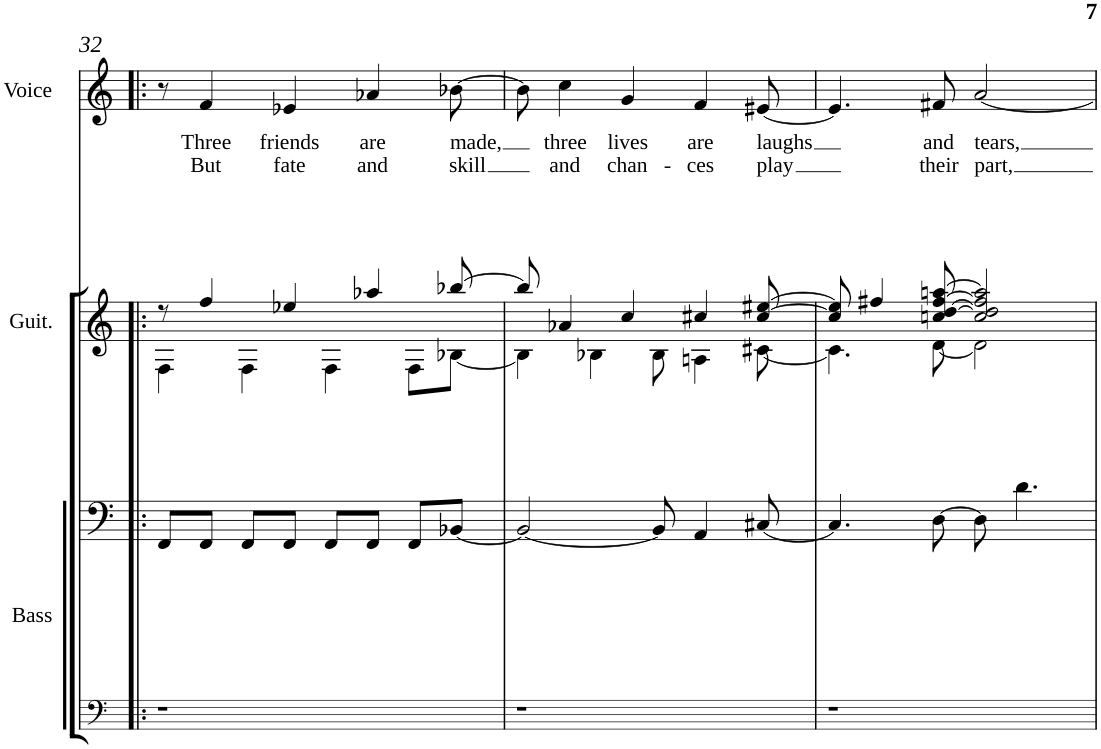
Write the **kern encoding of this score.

**kern	**kern	**kern	**kern	**text	**text	**kern
*part4	*part4	*part3	*part2	*part2	*part2	*part1
*staff5	*staff4	*staff3	*staff2	*staff2	*staff2	*staff1
*I"Bass guitar	*	*I"Guitar	*I"Voice	*	*	*I"Voice
*I'Bass	*	*I'Guit.	*I'Voice	*	*	*I'Voice
!!LO:PB:g=z
*clefF4	*clefF4	*clefG2	*clefG2	*	*	*clefG2
*Trd7c12	*Trd7c12	*Trd7c12	*	*	*	*
*k[]	*k[]	*k[]	*k[]	*	*	*k[]
*M4/4	*M4/4	*M4/4	*M4/4	*	*	*M4/4
=32!|:	=32!|:	=32!|:	=32!|:	=32!|:	=32!|:	=32!|:
*	*	*^	*	*	*	*
1r	8FF/L	8r	4F\	8r	.	.	1r
!	!	!	!	!	!LO:LY:b	!LO:LY:b	!
.	8FF/J	4ff/	.	4f/	Three	But	.
.	8FF/L	.	4F\	.	.	.	.
!	!	!	!	!	!LO:LY:b	!LO:LY:b	!
.	8FF/J	4ee-X/	.	4e-X/	friends	fate	.
.	8FF/L	.	4F\	.	.	.	.
!	!	!	!	!	!LO:LY:b	!LO:LY:b	!
.	8FF/J	4aa-X/	.	4a-X/	are	and	.
.	8FF/L	.	8F\L	.	.	.	.
!	!	!	!	!	!LO:LY:b	!LO:LY:b	!
.	[<8BB-X/J	[>8bb-X/	[<8B-X\J	[>8b-X\	made,	skill	.
=33	=33	=33	=33	=33	=33	=33	=33
1r	2BB-/_	8bb-/]	4B-\]	8b-\]	.	.	1r
!	!	!	!	!	!LO:LY:b	!LO:LY:b	!
.	.	4a-X/	.	4cc\	three	and	.
.	.	.	4B-X\	.	.	.	.
!	!	!	!	!	!LO:LY:b	!LO:LY:b	!
.	.	4cc/	.	4g/	lives	chan-	.
.	8BB-/]	.	8B-\	.	.	.	.
!	!	!	!	!	!LO:LY:b	!LO:LY:b	!
.	4AA/	4cc#X/	4An\	4f/	are	-ces	.
!	!	!	!	!	!LO:LY:b	!LO:LY:b	!
.	[<8C#X/	[>8cc#/ [>8ee#X/	[<8c#X\	[<8e#X/	laughs	play	.
=34	=34	=34	=34	=34	=34	=34	=34
1r	4.C#/]	8cc#/] 8ee#/]	4.c#\]	4.e#/]	.	.	1r
.	.	4ff#X/	.	.	.	.	.
!	!	!	!	!	!LO:LY:b	!LO:LY:b	!
.	[>8D\	[>8ccn/ [>8dd/ [>8ff#/ [>8aan/	[<8d\	8f#X/	and	their	.
!	!	!	!	!	!LO:LY:b	!LO:LY:b	!
.	8D\]	2cc/] 2dd/] 2ff#/] 2aa/]	2d\]	[<2a/	tears,	part,	.
.	4.d\	.	.	.	.	.	.
*	*	*v	*v	*	*	*	*
=	=	=	=	=	=	=
*-	*-	*-	*-	*-	*-	*-
